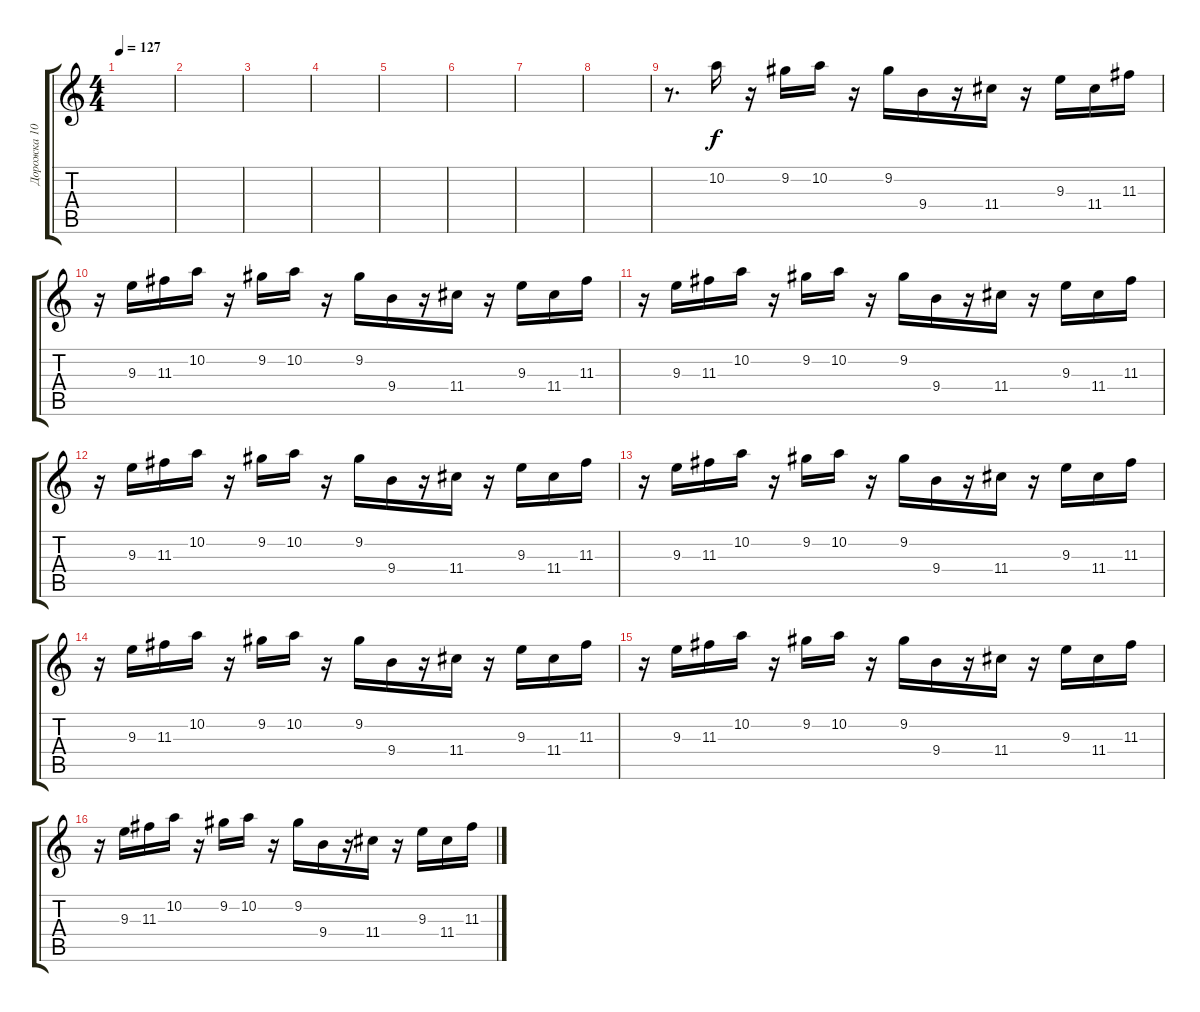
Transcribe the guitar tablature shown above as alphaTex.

\track ("Дорожка 10" "Дорожка 10") {instrument electricguitarclean}
\staff {score tabs}
\tuning (E4 B3 G3 D3 A2 E2) {hide}
\ts (4 4)
\tempo 127
\clef g2
\ks c
|
|
|
|
|
|
|
|
r.8{d} 10.2.16 r.16 9.2.16 10.2.16 r.16 9.2.16 9.4.16 r.16 11.4.16 r.16 9.3.16 11.4.16 11.3.16 |
r.16 9.3.16 11.3.16 10.2.16 r.16 9.2.16 10.2.16 r.16 9.2.16 9.4.16 r.16 11.4.16 r.16 9.3.16 11.4.16 11.3.16 |
r.16 9.3.16 11.3.16 10.2.16 r.16 9.2.16 10.2.16 r.16 9.2.16 9.4.16 r.16 11.4.16 r.16 9.3.16 11.4.16 11.3.16 |
r.16 9.3.16 11.3.16 10.2.16 r.16 9.2.16 10.2.16 r.16 9.2.16 9.4.16 r.16 11.4.16 r.16 9.3.16 11.4.16 11.3.16 |
r.16 9.3.16 11.3.16 10.2.16 r.16 9.2.16 10.2.16 r.16 9.2.16 9.4.16 r.16 11.4.16 r.16 9.3.16 11.4.16 11.3.16 |
r.16 9.3.16 11.3.16 10.2.16 r.16 9.2.16 10.2.16 r.16 9.2.16 9.4.16 r.16 11.4.16 r.16 9.3.16 11.4.16 11.3.16 |
r.16 9.3.16 11.3.16 10.2.16 r.16 9.2.16 10.2.16 r.16 9.2.16 9.4.16 r.16 11.4.16 r.16 9.3.16 11.4.16 11.3.16 |
r.16 9.3.16 11.3.16 10.2.16 r.16 9.2.16 10.2.16 r.16 9.2.16 9.4.16 r.16 11.4.16 r.16 9.3.16 11.4.16 11.3.16
